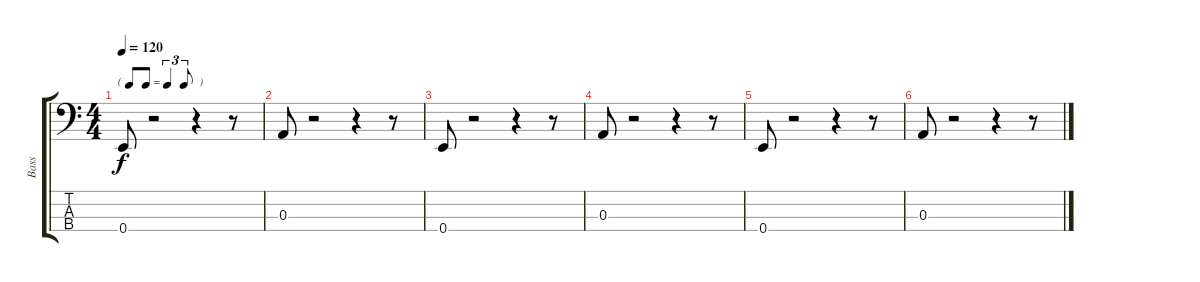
\track ("Bass" "Bass") {instrument electricbassfinger}
\staff {score tabs}
\tuning (G2 D2 A1 E1) {hide}
\ts (4 4)
\tf triplet8th
\tempo 120
\clef f4
\ks c
0.4.8{dy f} r.2 r.4 r.8 |
0.3.8 r.2 r.4 r.8 |
0.4.8 r.2 r.4 r.8 |
0.3.8 r.2 r.4 r.8 |
0.4.8 r.2 r.4 r.8 |
0.3.8 r.2 r.4 r.8
